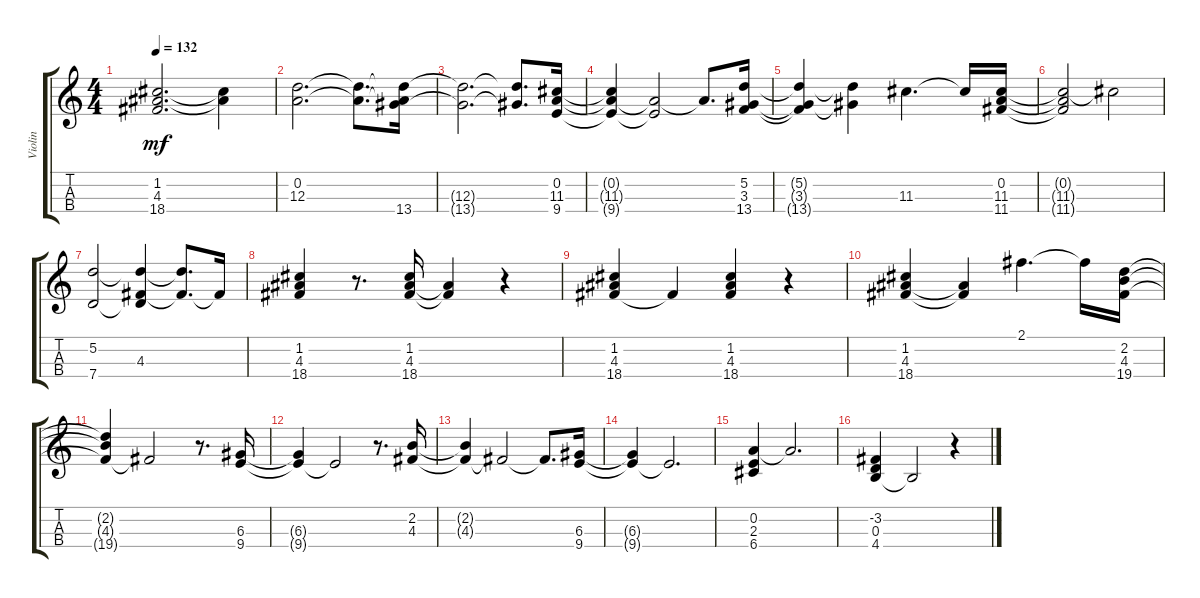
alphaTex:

\track ("Violin" "Violin") {instrument stringensemble1}
\staff {score tabs}
\tuning (E5 A4 D4 G3) {hide}
\ts (4 4)
\tempo 132
\clef g2
\ks aminor
(1.2 4.3 18.4).2{d dy mf} (1.2{t} 18.4{t}).4 |
(0.2 12.3).2{d} (0.2{t} 12.3{t}).8{d} (0.2{t} 12.3{t} 13.4).16 |
(12.3{t} 13.4{t}).2{d} (12.3{t} 13.4{t}).8{d} (0.2 11.3 9.4).16 |
(0.2{t} 11.3{t} 9.4{t}).4 (0.2{t} 9.4{t}).2 0.2{t}.8{d} (5.2 3.3 13.4).16 |
(5.2{t} 3.3{t} 13.4{t}).4 (5.2{t} 13.4{t}).4 11.3.4{d} 11.3{t}.16 (0.2 11.3 11.4).16 |
(0.2{t} 11.3{t} 11.4{t}).2 11.3{t}.2 |
(5.2 7.4).2 (5.2{t} 4.3 7.4{t}).4 (5.2{t} 4.3{t}).8{d} 4.3{t}.16 |
(1.2 4.3 18.4).4 r.8{d} (1.2 4.3 18.4).16 (1.2{t} 4.3{t}).4 r.4 |
(1.2 4.3 18.4).4 4.3{t}.4 (1.2 4.3 18.4).4 r.4 |
(1.2 4.3 18.4).4 (1.2{t} 4.3{t}).4 2.1.4{d} 2.1{t}.16 (2.2 4.3 19.4).16 |
(2.2{t} 4.3{t} 19.4{t}).4 4.3{t}.2 r.8{d} (6.3 9.4).16 |
(6.3{t} 9.4{t}).4 9.4{t}.2 r.8{d} (2.2 4.3).16 |
(2.2{t} 4.3{t}).4 4.3{t}.2 4.3{t}.8{d} (6.3 9.4).16 |
(6.3{t} 9.4{t}).4 9.4{t}.2{d} |
(0.2 2.3 6.4).4 0.2{t}.2{d} |
(-3.2 0.3 4.4).4 4.4{t}.2 r.4
